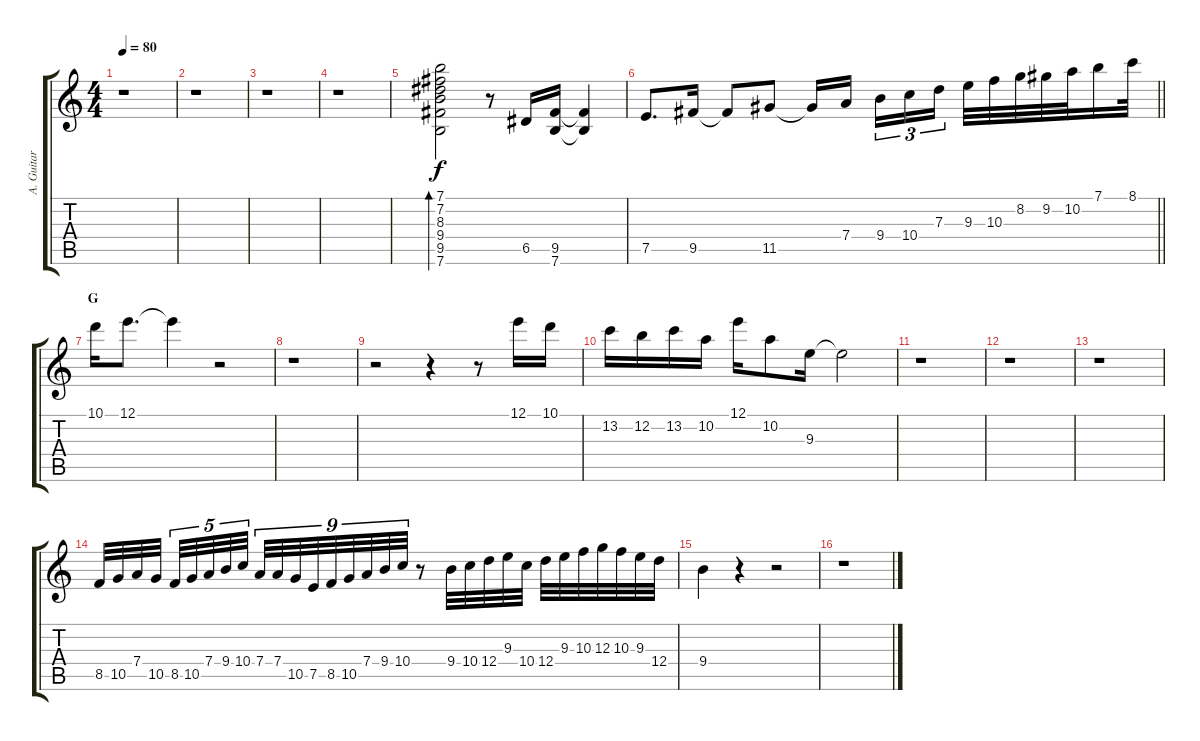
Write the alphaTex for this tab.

\track ("A. Guitar II" "A. Guitar ") {instrument acousticguitarsteel}
\staff {score tabs}
\tuning (E4 B3 G3 D3 A2 E2) {hide}
\ts (4 4)
\tempo 80
\clef g2
\ks c
r.1{dy f} |
r.1 |
r.1 |
r.1 |
(7.1 7.2 8.3 9.4 9.5 7.6).2{bd 60} r.8 6.5.16 (9.5 7.6).16 (9.5{t} 7.6{t}).4 |
\barLineRight lightlight
7.5.8{d} 9.5.16 9.5{t}.8 11.5.8 11.5{t}.16 7.4.16{beam splitsecondary} 9.4.16{tu (3 2)} 10.4.16{tu (3 2)} 7.3.16{tu (3 2)} 9.3.32 10.3.32 8.2.32 9.2.32 10.2.32 7.1.16 8.1.32 |
\section ("" "G")
10.1.16 12.1.8{d} 12.1{t}.4 r.2 |
r.1 |
r.2 r.4 r.8 12.1.16 10.1.16 |
13.2.16 12.2.16 13.2.16 10.2.16 12.1.16 10.2.8 9.3.16 9.3{t}.2 |
r.1 |
r.1 |
r.1 |
8.5.32 10.5.32 7.4.32 10.5.32{beam splitsecondary} 8.5.32{tu (5 4)} 10.5.32{tu (5 4)} 7.4.32{tu (5 4)} 9.4.32{tu (5 4)} 10.4.32{tu (5 4)} 7.4.32{tu (9 8)} 7.4.32{tu (9 8)} 10.5.32{tu (9 8)} 7.5.32{tu (9 8)} 8.5.32{tu (9 8)} 10.5.32{tu (9 8)} 7.4.32{tu (9 8)} 9.4.32{tu (9 8)} 10.4.32{tu (9 8)} r.8 9.4.32 10.4.32 12.4.32 9.3.32 10.4.32 12.4.32 9.3.32 10.3.32 12.3.32 10.3.32 9.3.32 12.4.32 |
9.4.4 r.4 r.2 |
r.1
